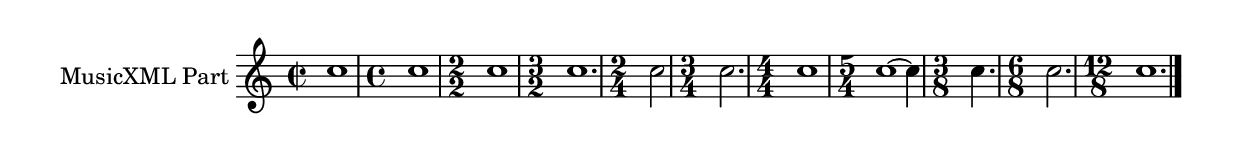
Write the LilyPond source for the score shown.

\version "2.17.95"
% transformed with musicxml2ly.xsl v0.1.15-1 (07.11.2013)
\header {
}
        
\paper {
}
            
\layout {
  indent = 3.0\cm
%  short-indent = 0.5\cm
}
        
\score {
  <<
    \new Staff = "PartP1Staff1" <<
      \set Staff.instrumentName = #"MusicXML Part"
      \new Voice = "PartP1Staff1Voice1" {
        \key c\major
        \time 2/2
        \clef treble
        c''1 |%1
        \time 4/4
        c''1 |%2
        \once \numericTimeSignature
        \time 2/2
        c''1 |%3
        \time 3/2
        c''1. |%4
        \time 2/4
        c''2 |%5
        \time 3/4
        c''2. |%6
        \once \numericTimeSignature
        \time 4/4
        c''1 |%7
        \time 5/4
        c''1 ~ c''4 |%8
        \time 3/8
        c''4. |%9
        \time 6/8
        c''2. |%10
        \time 12/8
        c''1. |%11
        \bar "|."
      }
    >>
  >>            
}